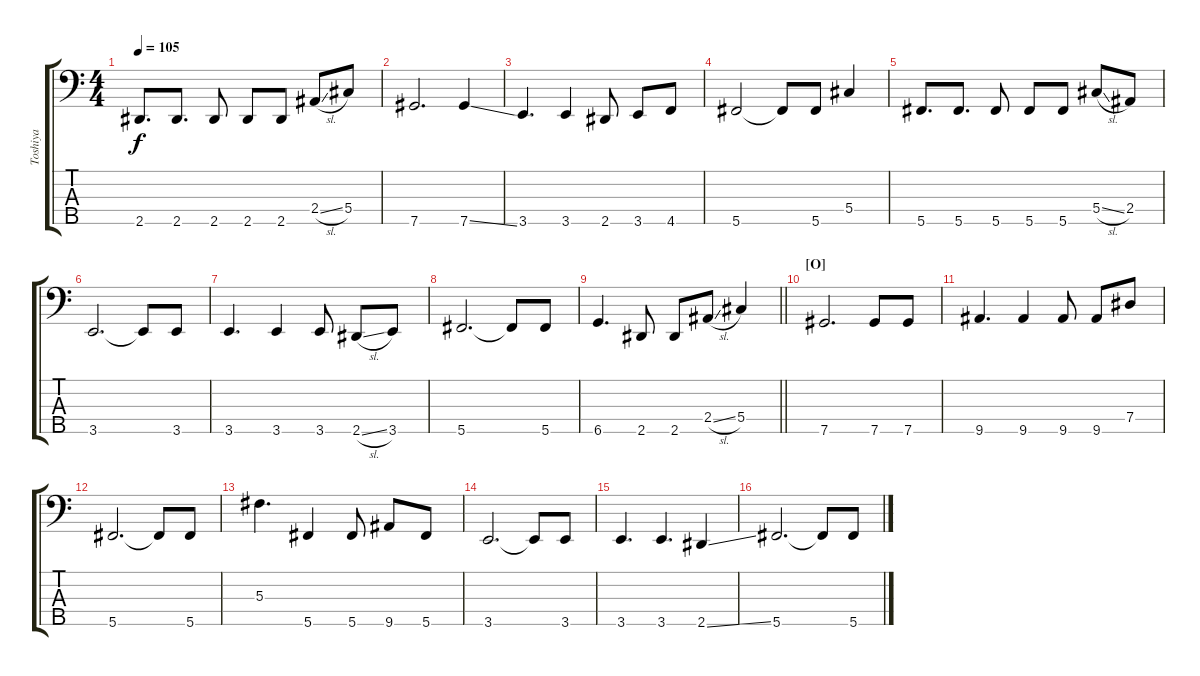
\track ("Toshiya" "Toshiya") {instrument electricbassfinger}
\staff {score tabs}
\tuning (Bb2 Gb2 Db2 Ab1 Db1) {hide}
\ts (4 4)
\tempo 105
\clef f4
\ks c
2.5.8{d dy f} 2.5.8{d} 2.5.8 2.5.8 2.5.8 2.4{sl}.8 5.4.8 |
7.5.2{d} 7.5{ss}.4 |
3.5.4{d} 3.5.4 2.5.8 3.5.8 4.5.8 |
5.5.2 5.5{t}.8 5.5.8 5.4.4 |
5.5.8{d} 5.5.8{d} 5.5.8 5.5.8 5.5.8 5.4{sl}.8 2.4.8 |
3.5.2{d} 3.5{t}.8 3.5.8 |
3.5.4{d} 3.5.4 3.5.8 2.5{sl}.8 3.5.8 |
5.5.2{d} 5.5{t}.8 5.5.8 |
\barLineRight lightlight
6.5.4{d} 2.5.8 2.5.8 2.4{sl}.8 5.4.4 |
\section ("" "[O]")
7.5.2{d} 7.5.8 7.5.8 |
9.5.4{d} 9.5.4 9.5.8 9.5.8 7.4.8 |
5.5.2{d} 5.5{t}.8 5.5.8 |
5.3.4{d} 5.5.4 5.5.8 9.5.8 5.5.8 |
3.5.2{d} 3.5{t}.8 3.5.8 |
3.5.4{d} 3.5.4{d} 2.5{ss}.4 |
5.5.2{d} 5.5{t}.8 5.5.8
